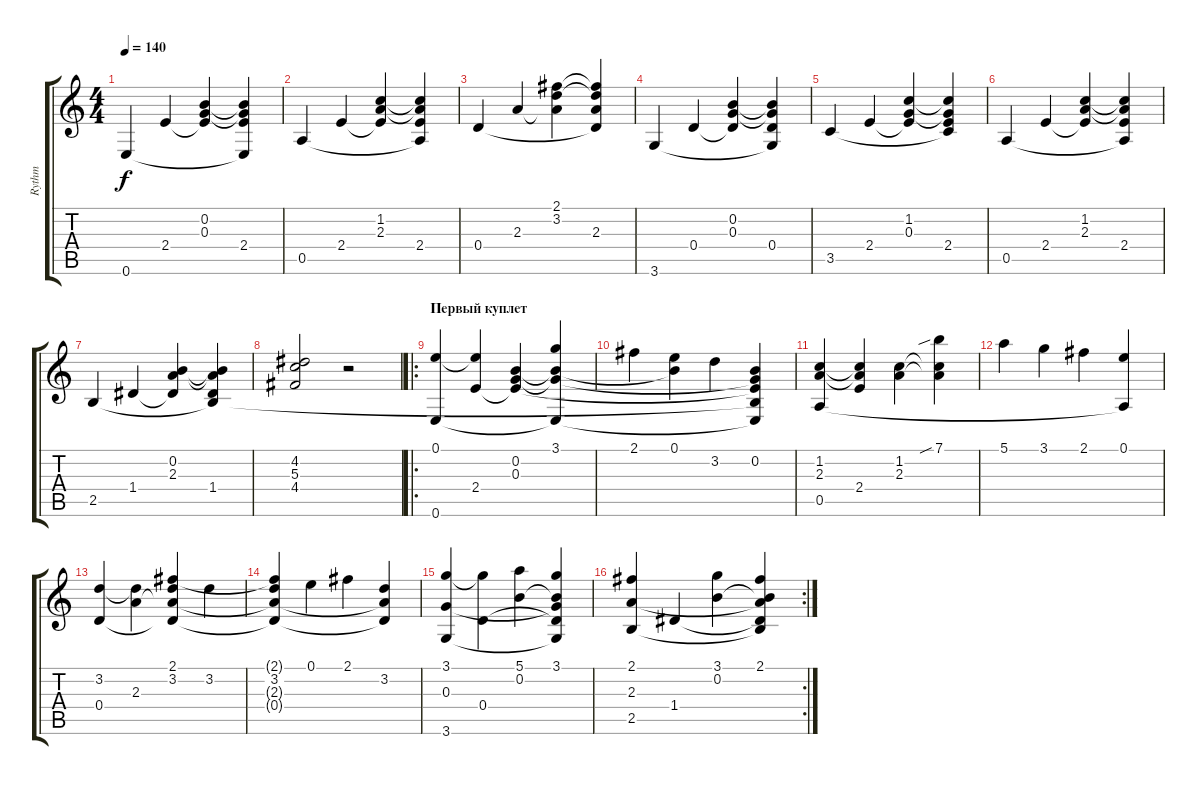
\track ("Rythm" "Rythm") {instrument acousticguitarsteel}
\staff {score tabs}
\tuning (E4 B3 G3 D3 A2 E2) {hide}
\ts (4 4)
\tempo 140
\clef g2
\ks c
0.6.4{dy f} 2.4.4 (0.2 0.3 2.4{t}).4 (0.2{t} 0.3{t} 2.4 0.6{t}).4 |
0.5.4 2.4.4 (1.2 2.3 2.4{t}).4 (1.2{t} 2.3{t} 2.4 0.5{t}).4 |
0.4.4 2.3.4 (2.1 3.2 2.3{t}).4 (2.1{t} 3.2{t} 2.3 0.4{t}).4 |
3.6.4 0.4.4 (0.2 0.3 0.4{t}).4 (0.2{t} 0.3{t} 0.4 3.6{t}).4 |
3.5.4 2.4.4 (1.2 0.3 2.4{t}).4 (1.2{t} 0.3{t} 2.4 3.5{t}).4 |
0.5.4 2.4.4 (1.2 2.3 2.4{t}).4 (1.2{t} 2.3{t} 2.4 0.5{t}).4 |
2.5.4 1.4.4 (0.2 2.3 1.4{t}).4 (0.2{t} 2.3{t} 1.4 2.5{t}).4 |
(4.2 5.3 4.4).2 r.2 |
\ro
\section ("" "Первый куплет")
(0.1 0.6).4 (0.1{t} 2.4).4 (0.2 0.3 2.4{t}).4 (3.1 0.2{t} 0.3{t} 0.6{t}).4 |
2.1.4 (0.1 0.2{t}).4 3.2.4 (0.2 0.3{t} 2.4{t} 2.5{t} 0.6{t}).4 |
(1.2 2.3 0.5).4 (1.2{t} 2.3{t} 2.4).4 (1.2 2.3).4 (7.1{sib} 1.2{t} 2.3{t}).4 |
5.1.4 3.1.4 2.1.4 (0.1 0.5{t}).4 |
(3.2 0.4).4 (3.2{t} 2.3).4 (2.1 3.2 2.3{t} 0.4{t}).4 3.2.4 |
(2.1{t} 3.2 2.3{t} 0.4{t}).4 0.1.4 2.1.4 (3.2 2.3{t} 0.4{t}).4 |
(3.1 0.3 3.6).4 (3.1{t} 0.4).4 (5.1 0.2).4 (3.1 0.2{t} 0.3{t} 0.4{t} 3.6{t}).4 |
\rc 2
(2.1 2.3 2.5).4 1.4.4 (3.1 0.2).4 (2.1 0.2{t} 2.3{t} 1.4{t} 2.5{t}).4
